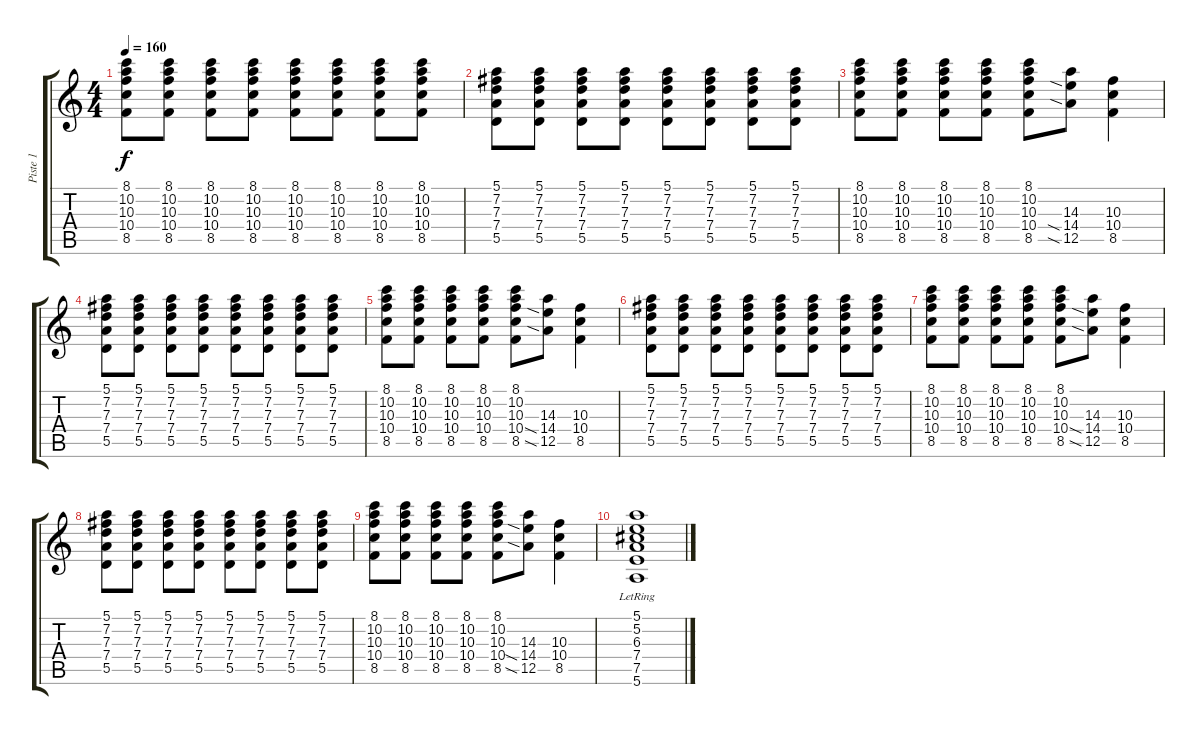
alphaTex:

\track ("Piste 1" "Piste 1") {instrument overdrivenguitar}
\staff {score tabs}
\tuning (E4 B3 G3 D3 A2 E2) {hide}
\ts (4 4)
\tempo 160
\clef g2
\ks c
(8.1 10.2 10.3 10.4 8.5).8{dy f} (8.1 10.2 10.3 10.4 8.5).8 (8.1 10.2 10.3 10.4 8.5).8 (8.1 10.2 10.3 10.4 8.5).8 (8.1 10.2 10.3 10.4 8.5).8 (8.1 10.2 10.3 10.4 8.5).8 (8.1 10.2 10.3 10.4 8.5).8 (8.1 10.2 10.3 10.4 8.5).8 |
(5.1 7.2 7.3 7.4 5.5).8 (5.1 7.2 7.3 7.4 5.5).8 (5.1 7.2 7.3 7.4 5.5).8 (5.1 7.2 7.3 7.4 5.5).8 (5.1 7.2 7.3 7.4 5.5).8 (5.1 7.2 7.3 7.4 5.5).8 (5.1 7.2 7.3 7.4 5.5).8 (5.1 7.2 7.3 7.4 5.5).8 |
(8.1 10.2 10.3 10.4 8.5).8 (8.1 10.2 10.3 10.4 8.5).8 (8.1 10.2 10.3 10.4 8.5).8 (8.1 10.2 10.3 10.4 8.5).8 (8.1 10.2 10.3 10.4 8.5).8 (14.3 14.4{sia} 12.5{sia}).8 (10.3 10.4 8.5).4 |
(5.1 7.2 7.3 7.4 5.5).8 (5.1 7.2 7.3 7.4 5.5).8 (5.1 7.2 7.3 7.4 5.5).8 (5.1 7.2 7.3 7.4 5.5).8 (5.1 7.2 7.3 7.4 5.5).8 (5.1 7.2 7.3 7.4 5.5).8 (5.1 7.2 7.3 7.4 5.5).8 (5.1 7.2 7.3 7.4 5.5).8 |
(8.1 10.2 10.3 10.4 8.5).8 (8.1 10.2 10.3 10.4 8.5).8 (8.1 10.2 10.3 10.4 8.5).8 (8.1 10.2 10.3 10.4 8.5).8 (8.1 10.2 10.3 10.4 8.5).8 (14.3 14.4{sia} 12.5{sia}).8 (10.3 10.4 8.5).4 |
(5.1 7.2 7.3 7.4 5.5).8 (5.1 7.2 7.3 7.4 5.5).8 (5.1 7.2 7.3 7.4 5.5).8 (5.1 7.2 7.3 7.4 5.5).8 (5.1 7.2 7.3 7.4 5.5).8 (5.1 7.2 7.3 7.4 5.5).8 (5.1 7.2 7.3 7.4 5.5).8 (5.1 7.2 7.3 7.4 5.5).8 |
(8.1 10.2 10.3 10.4 8.5).8 (8.1 10.2 10.3 10.4 8.5).8 (8.1 10.2 10.3 10.4 8.5).8 (8.1 10.2 10.3 10.4 8.5).8 (8.1 10.2 10.3 10.4 8.5).8 (14.3 14.4{sia} 12.5{sia}).8 (10.3 10.4 8.5).4 |
(5.1 7.2 7.3 7.4 5.5).8 (5.1 7.2 7.3 7.4 5.5).8 (5.1 7.2 7.3 7.4 5.5).8 (5.1 7.2 7.3 7.4 5.5).8 (5.1 7.2 7.3 7.4 5.5).8 (5.1 7.2 7.3 7.4 5.5).8 (5.1 7.2 7.3 7.4 5.5).8 (5.1 7.2 7.3 7.4 5.5).8 |
(8.1 10.2 10.3 10.4 8.5).8 (8.1 10.2 10.3 10.4 8.5).8 (8.1 10.2 10.3 10.4 8.5).8 (8.1 10.2 10.3 10.4 8.5).8 (8.1 10.2 10.3 10.4 8.5).8 (14.3 14.4{sia} 12.5{sia}).8 (10.3 10.4 8.5).4 |
(5.1{lr} 5.2 6.3 7.4 7.5 5.6{lr}).1
